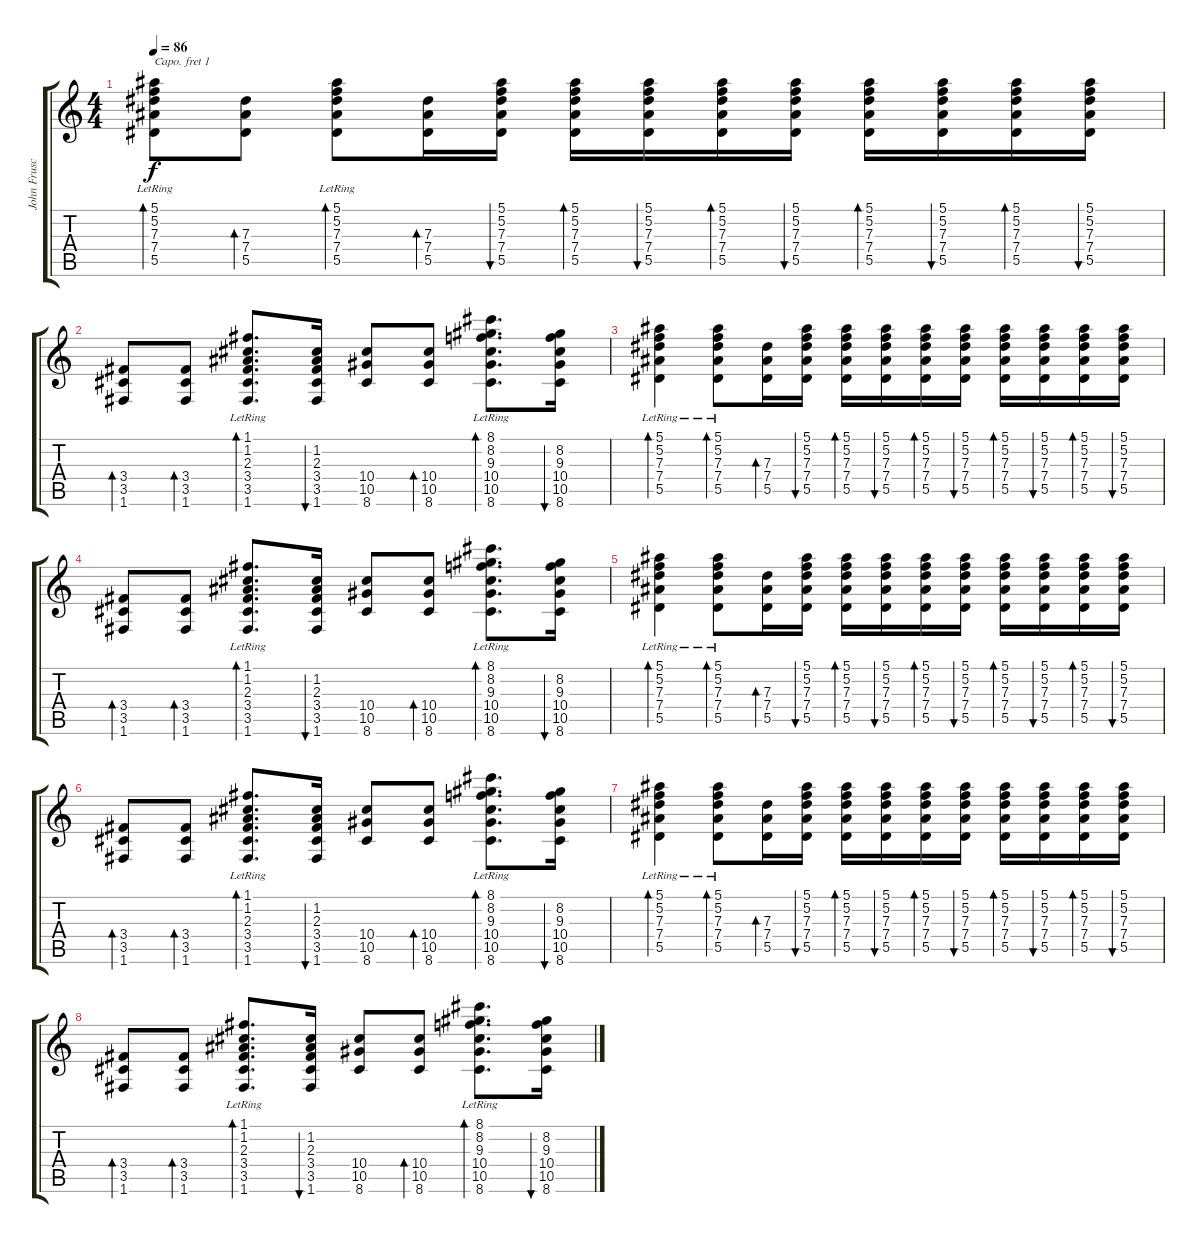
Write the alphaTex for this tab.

\track ("John Frusciante (Guitar 1)" "John Frusc") {instrument acousticguitarnylon}
\staff {score tabs}
\capo 1
\tuning (E4 B3 G3 D3 A2 E2) {hide}
\ts (4 4)
\tempo 86
\clef g2
\ks c
(5.1{lr} 5.2{lr} 7.3 7.4 5.5).8{bd 30 dy f} (7.3 7.4 5.5).8{bd 30} (5.1{lr} 5.2{lr} 7.3 7.4 5.5).8{bd 30} (7.3 7.4 5.5).16{bd 30} (5.1 5.2 7.3 7.4 5.5).16{bu 30} (5.1 5.2 7.3 7.4 5.5).16{bd 30} (5.1 5.2 7.3 7.4 5.5).16{bu 30} (5.1 5.2 7.3 7.4 5.5).16{bd 30} (5.1 5.2 7.3 7.4 5.5).16{bu 30} (5.1 5.2 7.3 7.4 5.5).16{bd 30} (5.1 5.2 7.3 7.4 5.5).16{bu 30} (5.1 5.2 7.3 7.4 5.5).16{bd 30} (5.1 5.2 7.3 7.4 5.5).16{bu 30} |
(3.4 3.5 1.6).8{bd 30} (3.4 3.5 1.6).8{bd 30} (1.1{lr} 1.2 2.3 3.4 3.5 1.6).8{d bd 30} (1.2 2.3 3.4 3.5 1.6).16{bu 30} (10.4 10.5 8.6).8 (10.4 10.5 8.6).8{bd 30} (8.1{lr} 8.2 9.3 10.4 10.5 8.6).8{d bd 30} (8.2 9.3 10.4 10.5 8.6).16{bu 30} |
(5.1{lr} 5.2{lr} 7.3 7.4 5.5).4{bd 30} (5.1{lr} 5.2{lr} 7.3 7.4 5.5).8{bd 30} (7.3 7.4 5.5).16{bd 30} (5.1 5.2 7.3 7.4 5.5).16{bu 30} (5.1 5.2 7.3 7.4 5.5).16{bd 30} (5.1 5.2 7.3 7.4 5.5).16{bu 30} (5.1 5.2 7.3 7.4 5.5).16{bd 30} (5.1 5.2 7.3 7.4 5.5).16{bu 30} (5.1 5.2 7.3 7.4 5.5).16{bd 30} (5.1 5.2 7.3 7.4 5.5).16{bu 30} (5.1 5.2 7.3 7.4 5.5).16{bd 30} (5.1 5.2 7.3 7.4 5.5).16{bu 30} |
(3.4 3.5 1.6).8{bd 30} (3.4 3.5 1.6).8{bd 30} (1.1{lr} 1.2 2.3 3.4 3.5 1.6).8{d bd 30} (1.2 2.3 3.4 3.5 1.6).16{bu 30} (10.4 10.5 8.6).8 (10.4 10.5 8.6).8{bd 30} (8.1{lr} 8.2 9.3 10.4 10.5 8.6).8{d bd 30} (8.2 9.3 10.4 10.5 8.6).16{bu 30} |
(5.1{lr} 5.2{lr} 7.3 7.4 5.5).4{bd 30} (5.1{lr} 5.2{lr} 7.3 7.4 5.5).8{bd 30} (7.3 7.4 5.5).16{bd 30} (5.1 5.2 7.3 7.4 5.5).16{bu 30} (5.1 5.2 7.3 7.4 5.5).16{bd 30} (5.1 5.2 7.3 7.4 5.5).16{bu 30} (5.1 5.2 7.3 7.4 5.5).16{bd 30} (5.1 5.2 7.3 7.4 5.5).16{bu 30} (5.1 5.2 7.3 7.4 5.5).16{bd 30} (5.1 5.2 7.3 7.4 5.5).16{bu 30} (5.1 5.2 7.3 7.4 5.5).16{bd 30} (5.1 5.2 7.3 7.4 5.5).16{bu 30} |
(3.4 3.5 1.6).8{bd 30} (3.4 3.5 1.6).8{bd 30} (1.1{lr} 1.2 2.3 3.4 3.5 1.6).8{d bd 30} (1.2 2.3 3.4 3.5 1.6).16{bu 30} (10.4 10.5 8.6).8 (10.4 10.5 8.6).8{bd 30} (8.1{lr} 8.2 9.3 10.4 10.5 8.6).8{d bd 30} (8.2 9.3 10.4 10.5 8.6).16{bu 30} |
(5.1{lr} 5.2{lr} 7.3 7.4 5.5).4{bd 30} (5.1{lr} 5.2{lr} 7.3 7.4 5.5).8{bd 30} (7.3 7.4 5.5).16{bd 30} (5.1 5.2 7.3 7.4 5.5).16{bu 30} (5.1 5.2 7.3 7.4 5.5).16{bd 30} (5.1 5.2 7.3 7.4 5.5).16{bu 30} (5.1 5.2 7.3 7.4 5.5).16{bd 30} (5.1 5.2 7.3 7.4 5.5).16{bu 30} (5.1 5.2 7.3 7.4 5.5).16{bd 30} (5.1 5.2 7.3 7.4 5.5).16{bu 30} (5.1 5.2 7.3 7.4 5.5).16{bd 30} (5.1 5.2 7.3 7.4 5.5).16{bu 30} |
(3.4 3.5 1.6).8{bd 30} (3.4 3.5 1.6).8{bd 30} (1.1{lr} 1.2 2.3 3.4 3.5 1.6).8{d bd 30} (1.2 2.3 3.4 3.5 1.6).16{bu 30} (10.4 10.5 8.6).8 (10.4 10.5 8.6).8{bd 30} (8.1{lr} 8.2 9.3 10.4 10.5 8.6).8{d bd 30} (8.2 9.3 10.4 10.5 8.6).16{bu 30}
